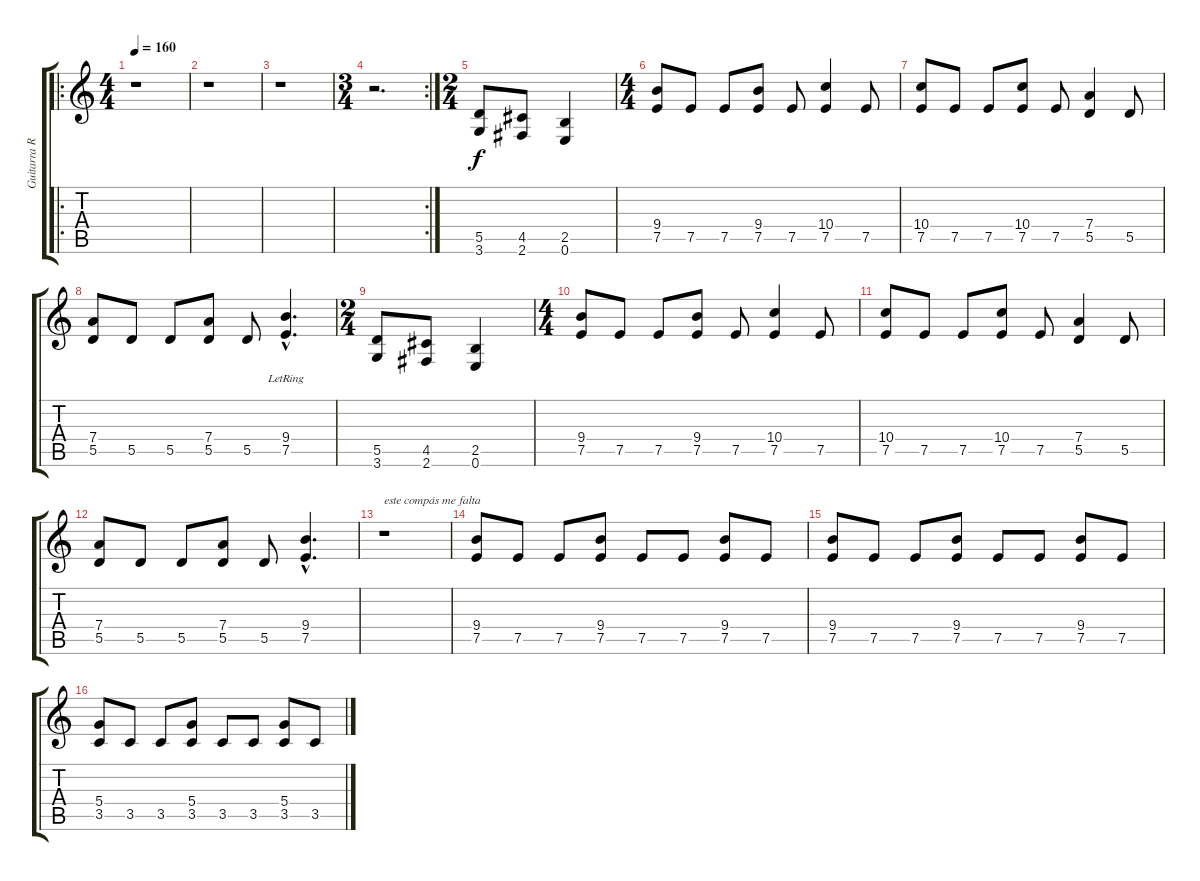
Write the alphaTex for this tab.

\track ("Guitarra Rítmica" "Guitarra R") {instrument distortionguitar}
\staff {score tabs}
\tuning (E4 B3 G3 D3 A2 E2) {hide}
\ro
\ts (4 4)
\tempo 160
\clef g2
\ks c
r.1{dy f instrument distortionguitar} |
r.1 |
r.1 |
\rc 2
\ts (3 4)
r.2{d} |
\ts (2 4)
(5.5 3.6).8 (4.5 2.6).8 (2.5 0.6).4 |
\ts (4 4)
(9.4 7.5).8 7.5.8 7.5.8 (9.4 7.5).8 7.5.8 (10.4 7.5).4 7.5.8 |
(10.4 7.5).8 7.5.8 7.5.8 (10.4 7.5).8 7.5.8 (7.4 5.5).4 5.5.8 |
(7.4 5.5).8 5.5.8 5.5.8 (7.4 5.5).8 5.5.8 (9.4{hac} 7.5{hac lr}).4{d} |
\ts (2 4)
(5.5 3.6).8 (4.5 2.6).8 (2.5 0.6).4 |
\ts (4 4)
(9.4 7.5).8 7.5.8 7.5.8 (9.4 7.5).8 7.5.8 (10.4 7.5).4 7.5.8 |
(10.4 7.5).8 7.5.8 7.5.8 (10.4 7.5).8 7.5.8 (7.4 5.5).4 5.5.8 |
(7.4 5.5).8 5.5.8 5.5.8 (7.4 5.5).8 5.5.8 (9.4{hac} 7.5{hac}).4{d} |
r.1{txt "este compás me falta"} |
(9.4 7.5).8 7.5.8 7.5.8 (9.4 7.5).8 7.5.8 7.5.8 (9.4 7.5).8 7.5.8 |
(9.4 7.5).8 7.5.8 7.5.8 (9.4 7.5).8 7.5.8 7.5.8 (9.4 7.5).8 7.5.8 |
(5.4 3.5).8 3.5.8 3.5.8 (5.4 3.5).8 3.5.8 3.5.8 (5.4 3.5).8 3.5.8
